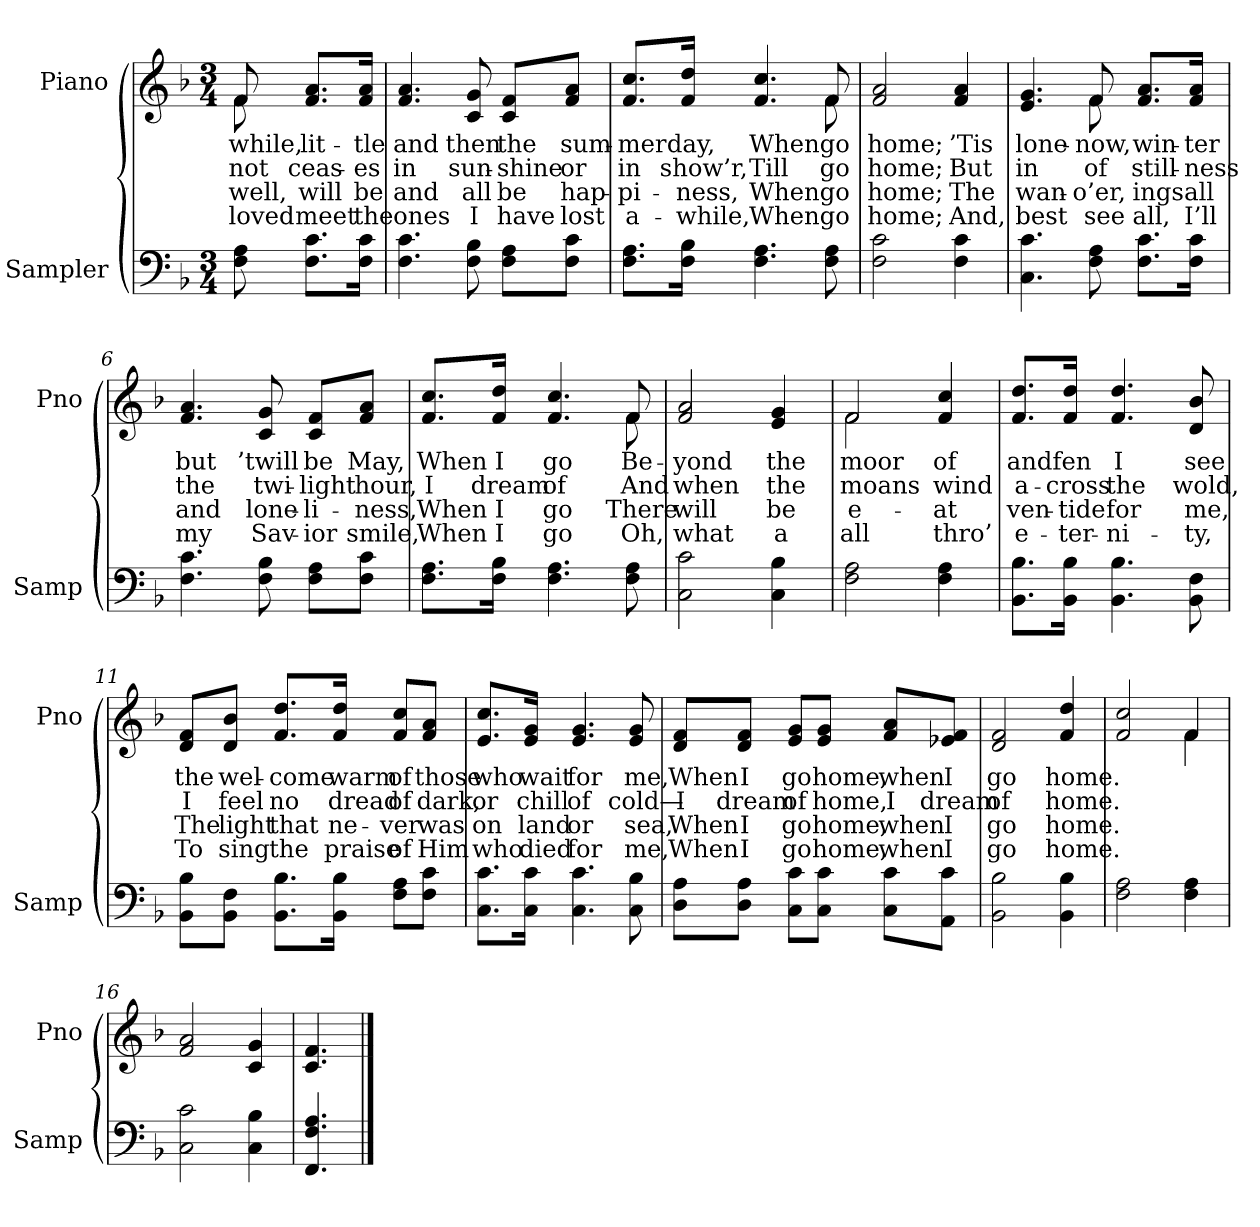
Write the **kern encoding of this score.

**kern	**kern	**text	**text	**text	**text
*part2	*part1	*part1	*part1	*part1	*part1
*staff2	*staff1	*staff1	*staff1	*staff1	*staff1
*I"Sampler	*I"Piano	*	*	*	*
*I'Samp	*I'Pno	*	*	*	*
*clefF4	*clefG2	*	*	*	*
*k[b-]	*k[b-]	*	*	*	*
*F:	*F:	*	*	*	*
*M3/4	*M3/4	*	*	*	*
=1	=1	=1	=1	=1	=1
*	*^	*	*	*	*
8F 8A	8f/	8f	while,	not	well,	loved
8.F\ 8.c\L	8.f/ 8.a/L	4ryy	lit-	ceas-	will	meet
16F\ 16c\Jk	16f/ 16a/Jk	.	-tle	-es	be	the
*	*v	*v	*	*	*	*
=2	=2	=2	=2	=2	=2
4.F 4.c	4.f 4.a	and	in	and	ones
8F 8B-	8c 8g	then	sun-	all	I
8F\ 8A\L	8c/ 8f/L	the	-shine	be	have
8F\ 8c\J	8f/ 8a/J	sum-	or	hap-	lost
=3	=3	=3	=3	=3	=3
*	*^	*	*	*	*
8.F\ 8.A\L	8.f/ 8.cc/L	8ryy	-mer	in	-pi-	a-
*	*v	*v	*	*	*	*
16F\ 16B-\Jk	16f/ 16dd/Jk	day,	show’r,	-ness,	-while,
4.F 4.A	4.f 4.cc	When	Till	When	When
*	*^	*	*	*	*
8F 8A	8f/	8f	go	go	go	go
*	*v	*v	*	*	*	*
=4	=4	=4	=4	=4	=4
2F 2c	2f 2a	home;	home;	home;	home;
4F 4c	4f 4a	’Tis	But	The	And,
=5	=5	=5	=5	=5	=5
*	*^	*	*	*	*
4.C 4.c	4.e 4.g	4.ryy	lone-	in	wan-	best
8F 8A	8f/	8f	now,	of	o’er,	see
8.F\ 8.c\L	8.f/ 8.a/L	4ryy	win-	still-	-ings	all,
16F\ 16c\Jk	16f/ 16a/Jk	.	-ter	-ness	all	I’ll
*	*v	*v	*	*	*	*
=6	=6	=6	=6	=6	=6
4.F 4.c	4.f 4.a	but	the	and	my
8F 8B-	8c 8g	’twill	twi-	lone-	Sav-
8F\ 8A\L	8c/ 8f/L	be	-light	-li-	-ior
8F\ 8c\J	8f/ 8a/J	May,	hour,	-ness,	smile,
=7	=7	=7	=7	=7	=7
*	*^	*	*	*	*
8.F\ 8.A\L	8.f/ 8.cc/L	8ryy	When	I	When	When
*	*v	*v	*	*	*	*
16F\ 16B-\Jk	16f/ 16dd/Jk	I	dream	I	I
4.F 4.A	4.f 4.cc	go	of	go	go
*	*^	*	*	*	*
8F 8A	8f/	8f	Be-	And	There	Oh,
*	*v	*v	*	*	*	*
=8	=8	=8	=8	=8	=8
2C 2c	2f 2a	-yond	when	will	what
4C 4B-	4e 4g	the	the	be	a
=9	=9	=9	=9	=9	=9
*	*^	*	*	*	*
2F 2A	2f/	2f	moor	moans	e-	all
4F 4A	4f 4cc	4ryy	of	wind	at	thro’
*	*v	*v	*	*	*	*
=10	=10	=10	=10	=10	=10
8.BB-\ 8.B-\L	8.f/ 8.dd/L	and	a-	-ven-	e-
16BB-\ 16B-\Jk	16f/ 16dd/Jk	fen	-cross	-tide	-ter-
4.BB- 4.B-	4.f 4.dd	I	the	for	-ni-
8BB- 8F	8d 8b-	see	wold,	me,	-ty,
=11	=11	=11	=11	=11	=11
8BB-\ 8B-\L	8d/ 8f/L	the	I	The	To
8BB-\ 8F\J	8d/ 8b-/J	wel-	feel	light	sing
8.BB-\ 8.B-\L	8.f/ 8.dd/L	-come	no	that	the
16BB-\ 16B-\Jk	16f/ 16dd/Jk	warm	dread	ne-	praise
8F\ 8A\L	8f/ 8cc/L	of	of	-ver	of
8F\ 8c\J	8f/ 8a/J	those	dark,	was	Him
=12	=12	=12	=12	=12	=12
8.C\ 8.c\L	8.e/ 8.cc/L	who	or	on	who
16C\ 16c\Jk	16e/ 16g/Jk	wait	chill	land	died
4.C 4.c	4.e 4.g	for	of	or	for
8C 8B-	8e 8g	me,	cold—	sea,	me,
=13	=13	=13	=13	=13	=13
8D\ 8A\L	8d/ 8f/L	When	I	When	When
8D\ 8A\J	8d/ 8f/J	I	dream	I	I
8C\ 8c\L	8e/ 8g/L	go	of	go	go
8C\ 8c\J	8e/ 8g/J	home,	home,	home,	home,
8C\ 8c\L	8f/ 8a/L	when	I	when	when
8AA\ 8c\J	8e-X/ 8f/J	I	dream	I	I
=14	=14	=14	=14	=14	=14
2BB- 2B-	2d 2f	go	of	go	go
4BB- 4B-	4f 4dd	home.	home.	home.	home.
=15	=15	=15	=15	=15	=15
*	*^	*	*	*	*
2F 2A	2f 2cc	2ryy	.	.	.	.
4F 4A	4f/	4f	.	.	.	.
*	*v	*v	*	*	*	*
=16	=16	=16	=16	=16	=16
2C 2c	2f 2a	.	.	.	.
4C 4B-	4c 4g	.	.	.	.
=17	=17	=17	=17	=17	=17
4.FF 4.F 4.A	4.c 4.f	.	.	.	.
==	==	==	==	==	==
*-	*-	*-	*-	*-	*-
